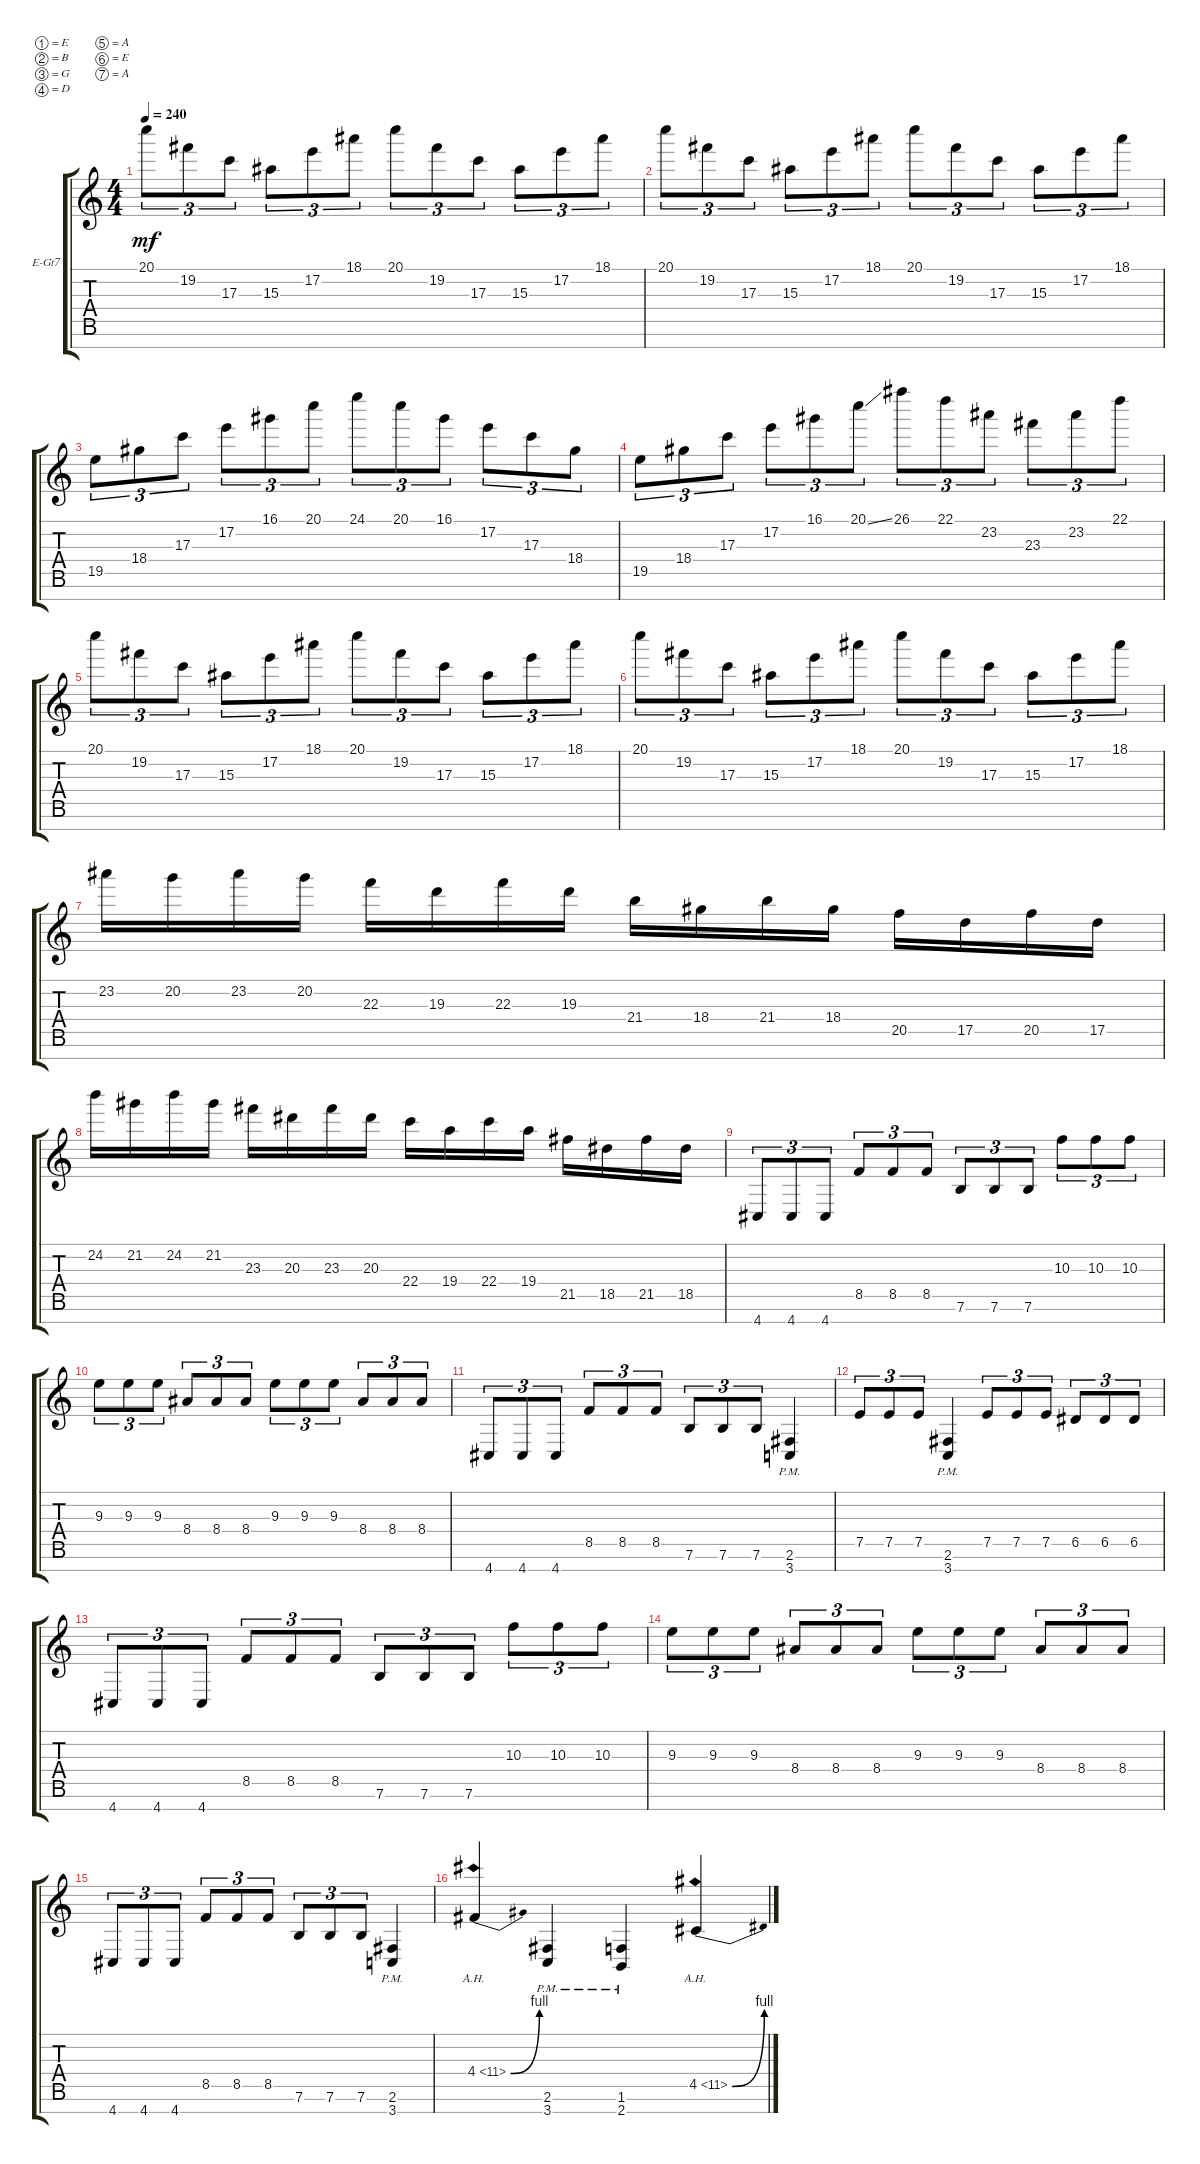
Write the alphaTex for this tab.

\defaultSystemsLayout 4
\bracketExtendMode groupsimilarinstruments
\firstSystemTrackNameOrientation horizontal
\otherSystemsTrackNameOrientation horizontal
\track ("Electric Guitar" "E-Gt7") {instrument distortionguitar}
\staff {score tabs}
\tuning (E4 B3 G3 D3 A2 E2 A1)
\ts (4 4)
\tempo 240
\clef g2
\ks c
20.1.8{tu (3 2) dy mf} 19.2.8{tu (3 2)} 17.3.8{tu (3 2)} 15.3.8{tu (3 2)} 17.2.8{tu (3 2)} 18.1.8{tu (3 2)} 20.1.8{tu (3 2)} 19.2.8{tu (3 2)} 17.3.8{tu (3 2)} 15.3.8{tu (3 2)} 17.2.8{tu (3 2)} 18.1.8{tu (3 2)} |
20.1.8{tu (3 2)} 19.2.8{tu (3 2)} 17.3.8{tu (3 2)} 15.3.8{tu (3 2)} 17.2.8{tu (3 2)} 18.1.8{tu (3 2)} 20.1.8{tu (3 2)} 19.2.8{tu (3 2)} 17.3.8{tu (3 2)} 15.3.8{tu (3 2)} 17.2.8{tu (3 2)} 18.1.8{tu (3 2)} |
19.5.8{tu (3 2)} 18.4.8{tu (3 2)} 17.3.8{tu (3 2)} 17.2.8{tu (3 2)} 16.1.8{tu (3 2)} 20.1.8{tu (3 2)} 24.1.8{tu (3 2)} 20.1.8{tu (3 2)} 16.1.8{tu (3 2)} 17.2.8{tu (3 2)} 17.3.8{tu (3 2)} 18.4.8{tu (3 2)} |
19.5.8{tu (3 2)} 18.4.8{tu (3 2)} 17.3.8{tu (3 2)} 17.2.8{tu (3 2)} 16.1.8{tu (3 2)} 20.1{ss}.8{tu (3 2)} 26.1.8{tu (3 2)} 22.1.8{tu (3 2)} 23.2.8{tu (3 2)} 23.3.8{tu (3 2)} 23.2.8{tu (3 2)} 22.1.8{tu (3 2)} |
20.1.8{tu (3 2)} 19.2.8{tu (3 2)} 17.3.8{tu (3 2)} 15.3.8{tu (3 2)} 17.2.8{tu (3 2)} 18.1.8{tu (3 2)} 20.1.8{tu (3 2)} 19.2.8{tu (3 2)} 17.3.8{tu (3 2)} 15.3.8{tu (3 2)} 17.2.8{tu (3 2)} 18.1.8{tu (3 2)} |
20.1.8{tu (3 2)} 19.2.8{tu (3 2)} 17.3.8{tu (3 2)} 15.3.8{tu (3 2)} 17.2.8{tu (3 2)} 18.1.8{tu (3 2)} 20.1.8{tu (3 2)} 19.2.8{tu (3 2)} 17.3.8{tu (3 2)} 15.3.8{tu (3 2)} 17.2.8{tu (3 2)} 18.1.8{tu (3 2)} |
23.2.16 20.2.16 23.2.16 20.2.16 22.3.16 19.3.16 22.3.16 19.3.16 21.4.16 18.4.16 21.4.16 18.4.16 20.5.16 17.5.16 20.5.16 17.5.16 |
24.2.16 21.2.16 24.2.16 21.2.16 23.3.16 20.3.16 23.3.16 20.3.16 22.4.16 19.4.16 22.4.16 19.4.16 21.5.16 18.5.16 21.5.16 18.5.16 |
4.7.8{tu (3 2)} 4.7.8{tu (3 2)} 4.7.8{tu (3 2)} 8.5.8{tu (3 2)} 8.5.8{tu (3 2)} 8.5.8{tu (3 2)} 7.6.8{tu (3 2)} 7.6.8{tu (3 2)} 7.6.8{tu (3 2)} 10.3.8{tu (3 2)} 10.3.8{tu (3 2)} 10.3.8{tu (3 2)} |
9.3.8{tu (3 2)} 9.3.8{tu (3 2)} 9.3.8{tu (3 2)} 8.4.8{tu (3 2)} 8.4.8{tu (3 2)} 8.4.8{tu (3 2)} 9.3.8{tu (3 2)} 9.3.8{tu (3 2)} 9.3.8{tu (3 2)} 8.4.8{tu (3 2)} 8.4.8{tu (3 2)} 8.4.8{tu (3 2)} |
4.7.8{tu (3 2)} 4.7.8{tu (3 2)} 4.7.8{tu (3 2)} 8.5.8{tu (3 2)} 8.5.8{tu (3 2)} 8.5.8{tu (3 2)} 7.6.8{tu (3 2)} 7.6.8{tu (3 2)} 7.6.8{tu (3 2)} (3.7{pm} 2.6{pm}).4 |
7.5.8{tu (3 2)} 7.5.8{tu (3 2)} 7.5.8{tu (3 2)} (3.7{pm} 2.6{pm}).4 7.5.8{tu (3 2)} 7.5.8{tu (3 2)} 7.5.8{tu (3 2)} 6.5.8{tu (3 2)} 6.5.8{tu (3 2)} 6.5.8{tu (3 2)} |
4.7.8{tu (3 2)} 4.7.8{tu (3 2)} 4.7.8{tu (3 2)} 8.5.8{tu (3 2)} 8.5.8{tu (3 2)} 8.5.8{tu (3 2)} 7.6.8{tu (3 2)} 7.6.8{tu (3 2)} 7.6.8{tu (3 2)} 10.3.8{tu (3 2)} 10.3.8{tu (3 2)} 10.3.8{tu (3 2)} |
9.3.8{tu (3 2)} 9.3.8{tu (3 2)} 9.3.8{tu (3 2)} 8.4.8{tu (3 2)} 8.4.8{tu (3 2)} 8.4.8{tu (3 2)} 9.3.8{tu (3 2)} 9.3.8{tu (3 2)} 9.3.8{tu (3 2)} 8.4.8{tu (3 2)} 8.4.8{tu (3 2)} 8.4.8{tu (3 2)} |
4.7.8{tu (3 2)} 4.7.8{tu (3 2)} 4.7.8{tu (3 2)} 8.5.8{tu (3 2)} 8.5.8{tu (3 2)} 8.5.8{tu (3 2)} 7.6.8{tu (3 2)} 7.6.8{tu (3 2)} 7.6.8{tu (3 2)} (3.7{pm} 2.6{pm}).4 |
4.4{be (bend 0 0 59.4 4) ah 7}.4 (3.7{pm} 2.6{pm}).4 (2.7{pm} 1.6{pm}).4 4.5{be (bend 0 0 59.4 4) ah 7}.4
